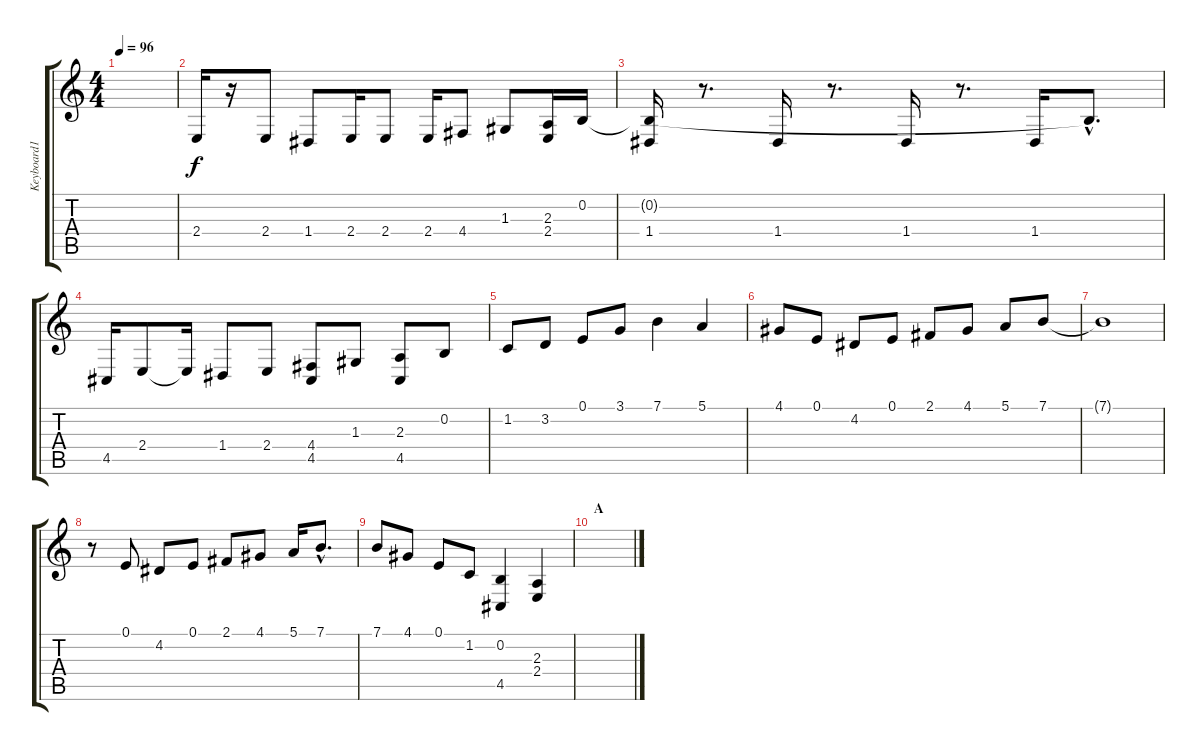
\track ("Keyboard1" "Keyboard1") {instrument brightacousticpiano}
\staff {score tabs}
\tuning (E4 B3 G3 D3 A2 E2) {hide}
\ts (4 4)
\tempo 96
\clef g2
\ks c
|
2.4.16 r.16 2.4.8 1.4.8 2.4.16 2.4.8 2.4.16 4.4.8 1.3.8 (2.3 2.4).16 0.2.16 |
(0.2{t} 1.4).16 r.8{d} 1.4.16 r.8{d} 1.4.16 r.8{d} 1.4.16 0.2{hac t}.8{d} |
4.5.16 2.4.8 2.4{t}.16 1.4.8 2.4.8 (4.4 4.5).8 1.3.8 (2.3 4.5).8 0.2.8 |
1.2.8 3.2.8 0.1.8 3.1.8 7.1.4 5.1.4 |
4.1.8 0.1.8 4.2.8 0.1.8 2.1.8 4.1.8 5.1.8 7.1.8 |
7.1{t}.1 |
r.8 0.1.8 4.2.8 0.1.8 2.1.8 4.1.8 5.1.16 7.1{hac}.8{d} |
7.1.8 4.1.8 0.1.8 1.2.8 (0.2 4.5).4 (2.3 2.4).4 |
\section ("" "A")
